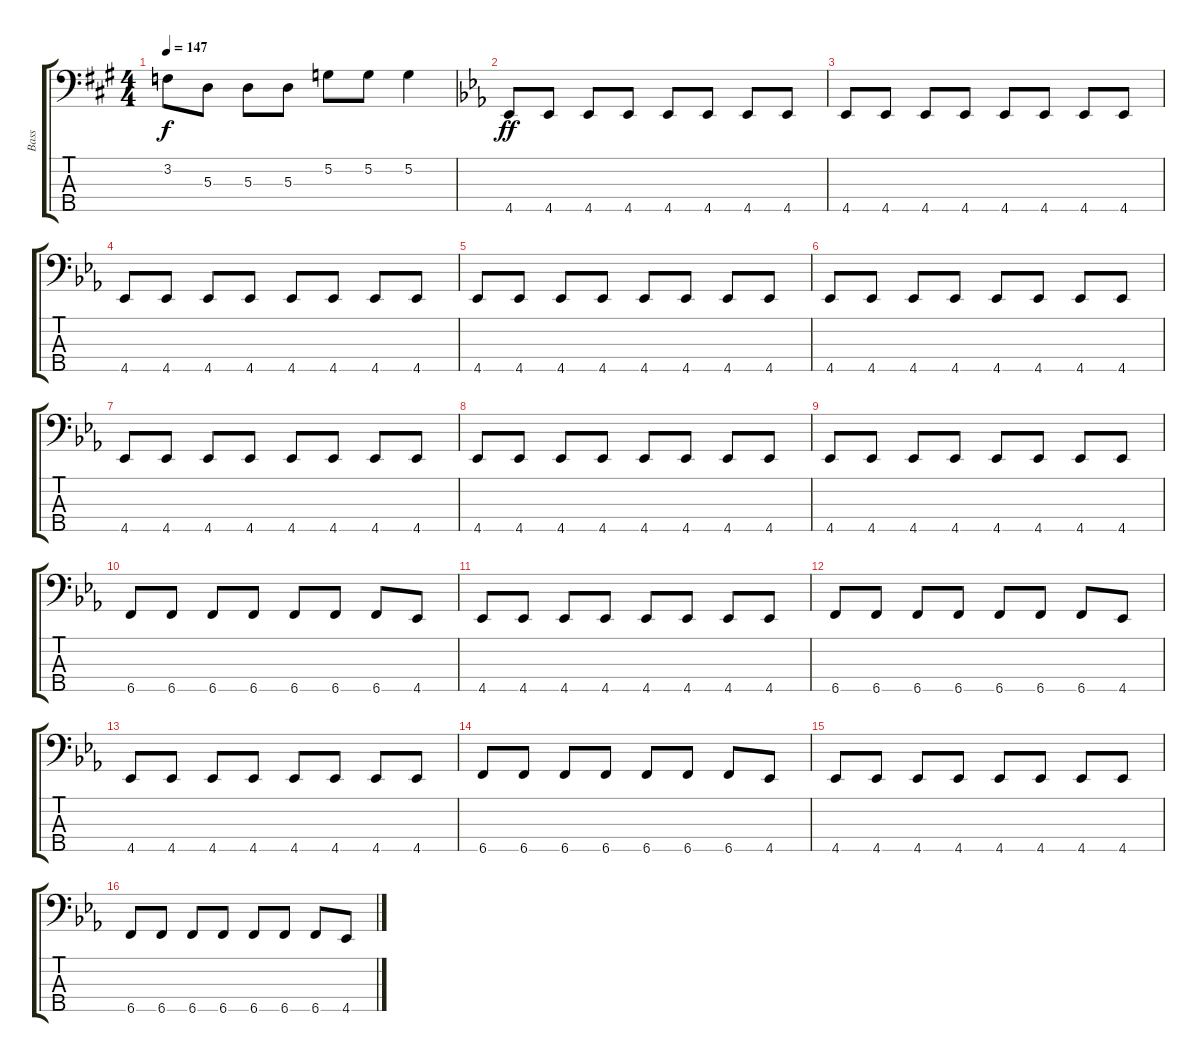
\track ("Bass" "Bass") {instrument electricbasspick}
\staff {score tabs}
\tuning (G2 D2 A1 E1 B0) {hide}
\ts (4 4)
\tempo 147
\clef f4
\ks a
3.2{t}.8{dy f} 5.3.8 5.3.8 5.3.8 5.2.8 5.2.8 5.2.4 |
\ks eb
4.5.8{dy ff} 4.5.8 4.5.8 4.5.8 4.5.8 4.5.8 4.5.8 4.5.8 |
4.5.8 4.5.8 4.5.8 4.5.8 4.5.8 4.5.8 4.5.8 4.5.8 |
4.5.8 4.5.8 4.5.8 4.5.8 4.5.8 4.5.8 4.5.8 4.5.8 |
4.5.8 4.5.8 4.5.8 4.5.8 4.5.8 4.5.8 4.5.8 4.5.8 |
4.5.8 4.5.8 4.5.8 4.5.8 4.5.8 4.5.8 4.5.8 4.5.8 |
4.5.8 4.5.8 4.5.8 4.5.8 4.5.8 4.5.8 4.5.8 4.5.8 |
4.5.8 4.5.8 4.5.8 4.5.8 4.5.8 4.5.8 4.5.8 4.5.8 |
4.5.8 4.5.8 4.5.8 4.5.8 4.5.8 4.5.8 4.5.8 4.5.8 |
6.5.8 6.5.8 6.5.8 6.5.8 6.5.8 6.5.8 6.5.8 4.5.8 |
4.5.8 4.5.8 4.5.8 4.5.8 4.5.8 4.5.8 4.5.8 4.5.8 |
6.5.8 6.5.8 6.5.8 6.5.8 6.5.8 6.5.8 6.5.8 4.5.8 |
4.5.8 4.5.8 4.5.8 4.5.8 4.5.8 4.5.8 4.5.8 4.5.8 |
6.5.8 6.5.8 6.5.8 6.5.8 6.5.8 6.5.8 6.5.8 4.5.8 |
4.5.8 4.5.8 4.5.8 4.5.8 4.5.8 4.5.8 4.5.8 4.5.8 |
6.5.8 6.5.8 6.5.8 6.5.8 6.5.8 6.5.8 6.5.8 4.5.8
